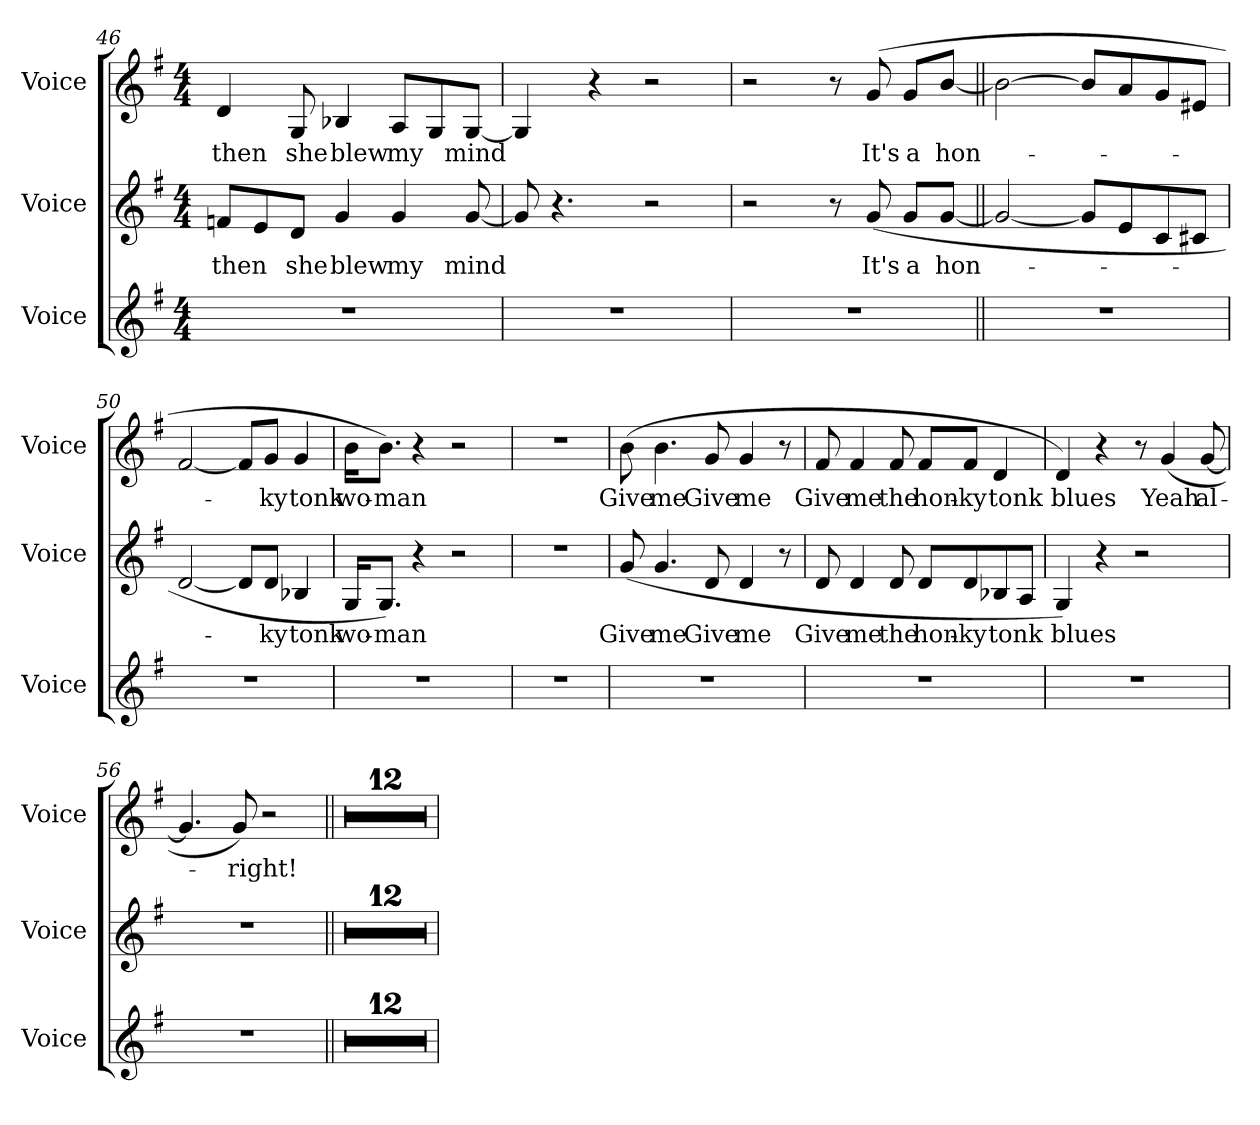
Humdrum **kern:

**kern	**kern	**text	**kern	**text
*part3	*part2	*part2	*part1	*part1
*staff3	*staff2	*staff2	*staff1	*staff1
*I"Voice	*I"Voice	*	*I"Voice	*
*I'Voice	*I'Voice	*	*I'Voice	*
*clefG2	*clefG2	*	*clefG2	*
*k[f#]	*k[f#]	*	*k[f#]	*
*G:	*G:	*	*G:	*
*M4/4	*M4/4	*	*M4/4	*
=46	=46	=46	=46	=46
!	!	!LO:LY:b	!	!LO:LY:b
1r	8fn/L	then	4d/	then
.	8e/	.	.	.
!	!	!LO:LY:b	!	!LO:LY:b
.	8d/J	she	8G/	she
!	!	!LO:LY:b	!	!LO:LY:b
.	4g/	blew	4B-X/	blew
!	!	!LO:LY:b	!	!LO:LY:b
.	4g/	my	8A/L	my
.	.	.	8G/	.
!	!	!LO:LY:b	!	!LO:LY:b
.	[8g/	mind	[8G/J	mind
!!LO:LB:g=z
=47	=47	=47	=47	=47
1r	8g/]	.	4G/]	.
.	4.r	.	.	.
.	.	.	4r	.
.	2r	.	2r	.
=48	=48	=48	=48	=48
1r	2r	.	2r	.
.	8r	.	8r	.
!	!	!LO:LY:b	!	!LO:LY:b
.	(>8g/	It's	(>8g/	It's
!	!	!LO:LY:b	!	!LO:LY:b
.	8g/L	a	8g/L	a
!	!	!LO:LY:b	!	!LO:LY:b
.	[8g/J	hon-	[8b/J	hon-
=49||	=49||	=49||	=49||	=49||
1r	2g/_	.	2b\_	.
.	8g/L]	.	8b/L]	.
.	8e/	.	8a/	.
.	8c/	.	8g/	.
.	8c#X/J	.	8e#X/J	.
=50	=50	=50	=50	=50
1r	[2d/	.	[2f#/	.
.	8d/L]	.	8f#/L]	.
!	!	!LO:LY:b	!	!LO:LY:b
.	8d/J	-ky	8g/J	-ky
!	!	!LO:LY:b	!	!LO:LY:b
.	4B-X/	tonk	4g/	tonk
=51	=51	=51	=51	=51
!	!	!LO:LY:b	!	!LO:LY:b
1r	16G/KL	wo-	16b\KL	wo-
!	!	!LO:LY:b	!	!LO:LY:b
.	8.G/J)	-man	8.b\J)	-man
.	4r	.	4r	.
.	2r	.	2r	.
!!LO:LB:g=z
=52	=52	=52	=52	=52
1r	1r	.	1r	.
=53	=53	=53	=53	=53
!	!	!LO:LY:b	!	!LO:LY:b
1r	(>8g/	Give	(>8b\	Give
!	!	!LO:LY:b	!	!LO:LY:b
.	4.g/	me	4.b\	me
!	!	!LO:LY:b	!	!LO:LY:b
.	8d/	Give	8g/	Give
!	!	!LO:LY:b	!	!LO:LY:b
.	4d/	me	4g/	me
.	8r	.	8r	.
=54	=54	=54	=54	=54
!	!	!LO:LY:b	!	!LO:LY:b
1r	8d/	Give	8f#/	Give
!	!	!LO:LY:b	!	!LO:LY:b
.	4d/	me	4f#/	me
!	!	!LO:LY:b	!	!LO:LY:b
.	8d/	the	8f#/	the
!	!	!LO:LY:b	!	!LO:LY:b
.	8d/L	hon-	8f#/L	hon-
!	!	!LO:LY:b	!	!LO:LY:b
.	8d/	-ky	8f#/J	-ky
!	!	!LO:LY:b	!	!LO:LY:b
.	8B-X/	tonk	4d/	tonk
.	8A/J	.	.	.
=55	=55	=55	=55	=55
!	!	!LO:LY:b	!	!LO:LY:b
1r	4G/)	blues	4d/)	blues
.	4r	.	4r	.
.	2r	.	8r	.
!	!	!	!	!LO:LY:b
.	.	.	(<4g/	Yeah
!	!	!	!	!LO:LY:b
.	.	.	[8g/	al-
!!LO:PB:g=z
=56	=56	=56	=56	=56
1r	1r	.	4.g/]	.
!	!	!	!	!LO:LY:b
.	.	.	8g/)	-right!
.	.	.	2r	.
!!LO:PB:g=z
=57||	=57||	=57||	=57||	=57||
1r	1r	.	1r	.
=58	=58	=58	=58	=58
1r	1r	.	1r	.
=59	=59	=59	=59	=59
1r	1r	.	1r	.
=60	=60	=60	=60	=60
1r	1r	.	1r	.
=61	=61	=61	=61	=61
1r	1r	.	1r	.
=62	=62	=62	=62	=62
1r	1r	.	1r	.
=63	=63	=63	=63	=63
1r	1r	.	1r	.
=64	=64	=64	=64	=64
1r	1r	.	1r	.
=65	=65	=65	=65	=65
1r	1r	.	1r	.
!!LO:LB:g=z
=66	=66	=66	=66	=66
1r	1r	.	1r	.
=67	=67	=67	=67	=67
1r	1r	.	1r	.
=68	=68	=68	=68	=68
1r	1r	.	1r	.
=	=	=	=	=
*-	*-	*-	*-	*-
